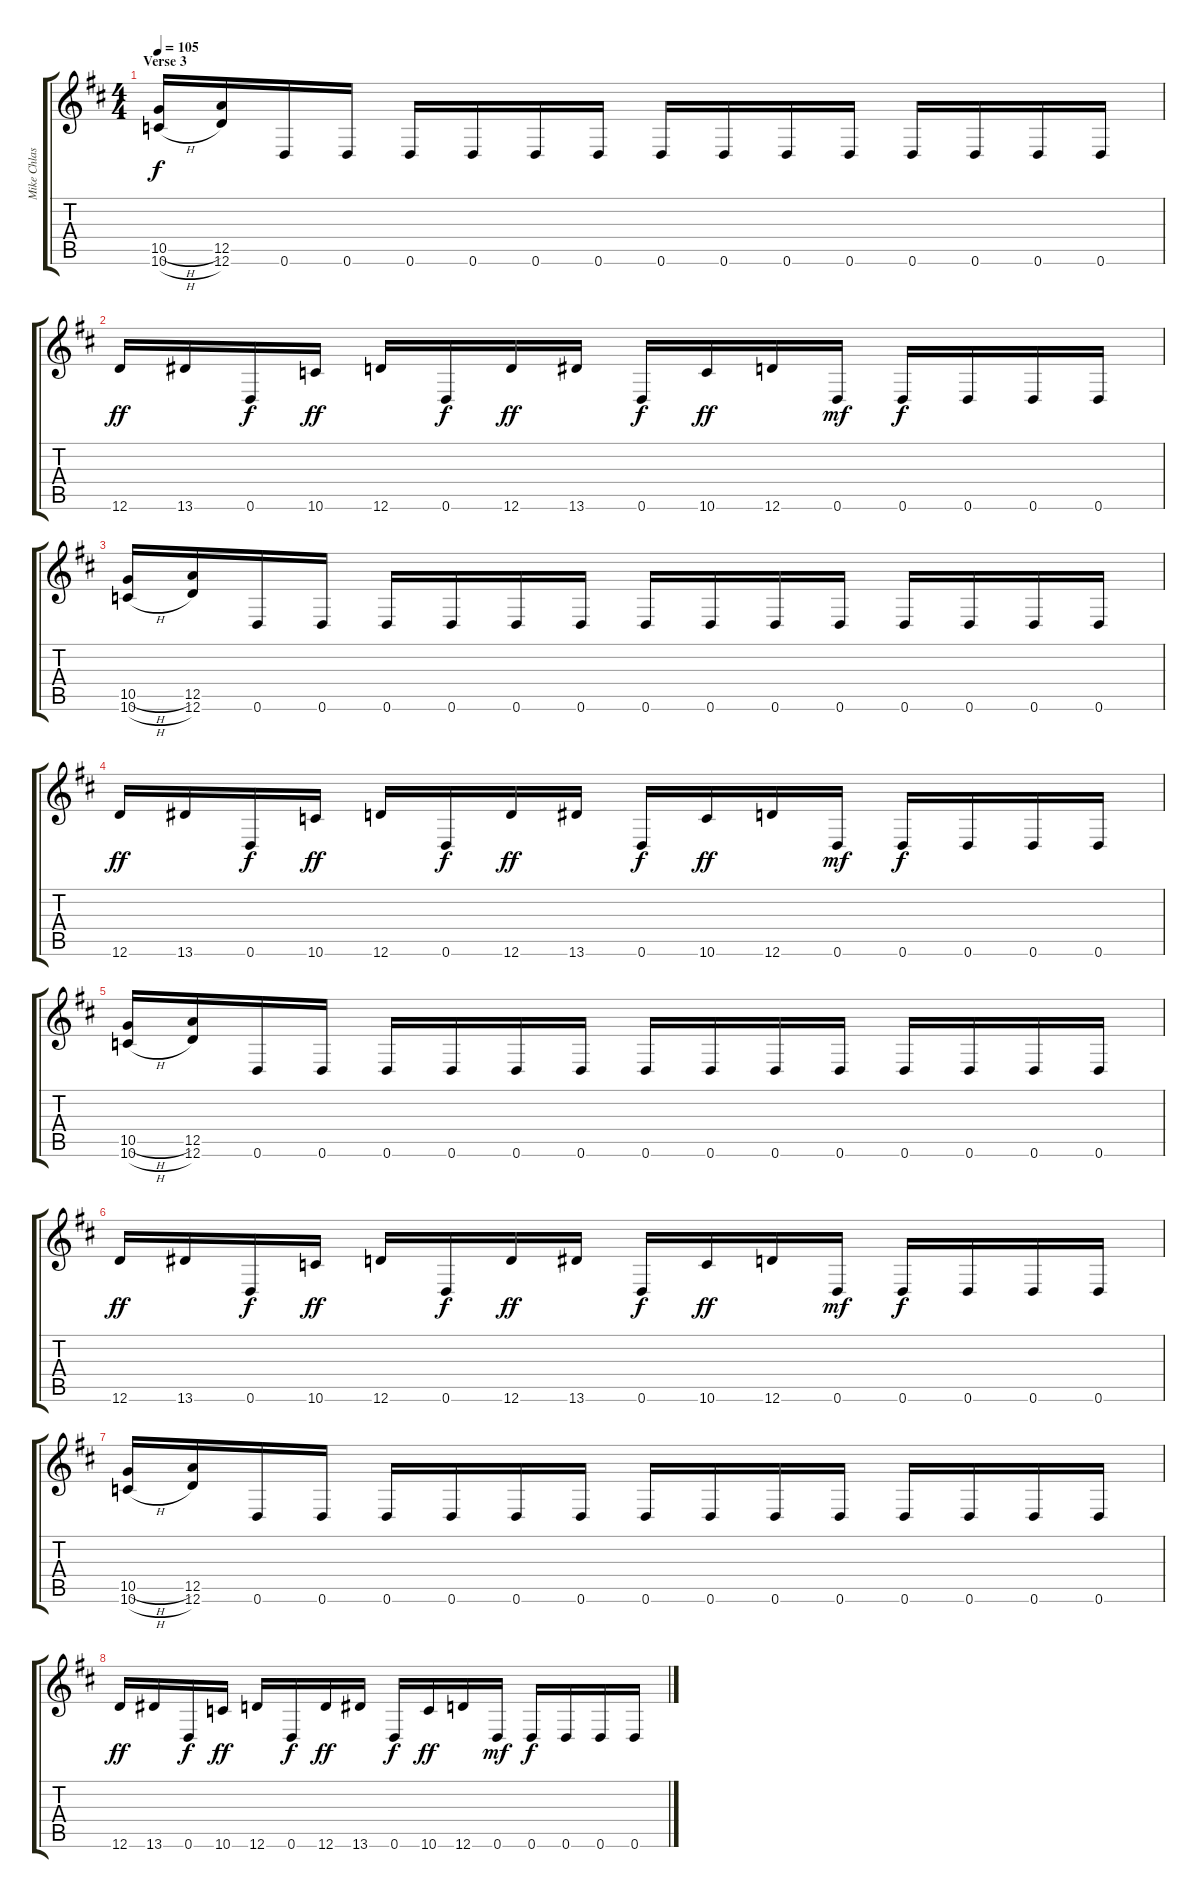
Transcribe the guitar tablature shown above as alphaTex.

\track ("Mike Chlasciak" "Mike Chlas") {instrument distortionguitar}
\staff {score tabs}
\tuning (E4 B3 G3 D3 A2 D2) {hide}
\ts (4 4)
\section ("" "Verse 3")
\tempo 105
\clef g2
\ks d
(10.5{h} 10.6{h}).16{dy f} (12.5 12.6).16 0.6.16 0.6.16 0.6.16 0.6.16 0.6.16 0.6.16 0.6.16 0.6.16 0.6.16 0.6.16 0.6.16 0.6.16 0.6.16 0.6.16 |
12.6.16{dy ff} 13.6.16 0.6.16{dy f} 10.6.16{dy ff} 12.6.16 0.6.16{dy f} 12.6.16{dy ff} 13.6.16 0.6.16{dy f} 10.6.16{dy ff} 12.6.16 0.6.16{dy mf} 0.6.16{dy f} 0.6.16 0.6.16 0.6.16 |
(10.5{h} 10.6{h}).16 (12.5 12.6).16 0.6.16 0.6.16 0.6.16 0.6.16 0.6.16 0.6.16 0.6.16 0.6.16 0.6.16 0.6.16 0.6.16 0.6.16 0.6.16 0.6.16 |
12.6.16{dy ff} 13.6.16 0.6.16{dy f} 10.6.16{dy ff} 12.6.16 0.6.16{dy f} 12.6.16{dy ff} 13.6.16 0.6.16{dy f} 10.6.16{dy ff} 12.6.16 0.6.16{dy mf} 0.6.16{dy f} 0.6.16 0.6.16 0.6.16 |
(10.5{h} 10.6{h}).16 (12.5 12.6).16 0.6.16 0.6.16 0.6.16 0.6.16 0.6.16 0.6.16 0.6.16 0.6.16 0.6.16 0.6.16 0.6.16 0.6.16 0.6.16 0.6.16 |
12.6.16{dy ff} 13.6.16 0.6.16{dy f} 10.6.16{dy ff} 12.6.16 0.6.16{dy f} 12.6.16{dy ff} 13.6.16 0.6.16{dy f} 10.6.16{dy ff} 12.6.16 0.6.16{dy mf} 0.6.16{dy f} 0.6.16 0.6.16 0.6.16 |
(10.5{h} 10.6{h}).16 (12.5 12.6).16 0.6.16 0.6.16 0.6.16 0.6.16 0.6.16 0.6.16 0.6.16 0.6.16 0.6.16 0.6.16 0.6.16 0.6.16 0.6.16 0.6.16 |
12.6.16{dy ff} 13.6.16 0.6.16{dy f} 10.6.16{dy ff} 12.6.16 0.6.16{dy f} 12.6.16{dy ff} 13.6.16 0.6.16{dy f} 10.6.16{dy ff} 12.6.16 0.6.16{dy mf} 0.6.16{dy f} 0.6.16 0.6.16 0.6.16
